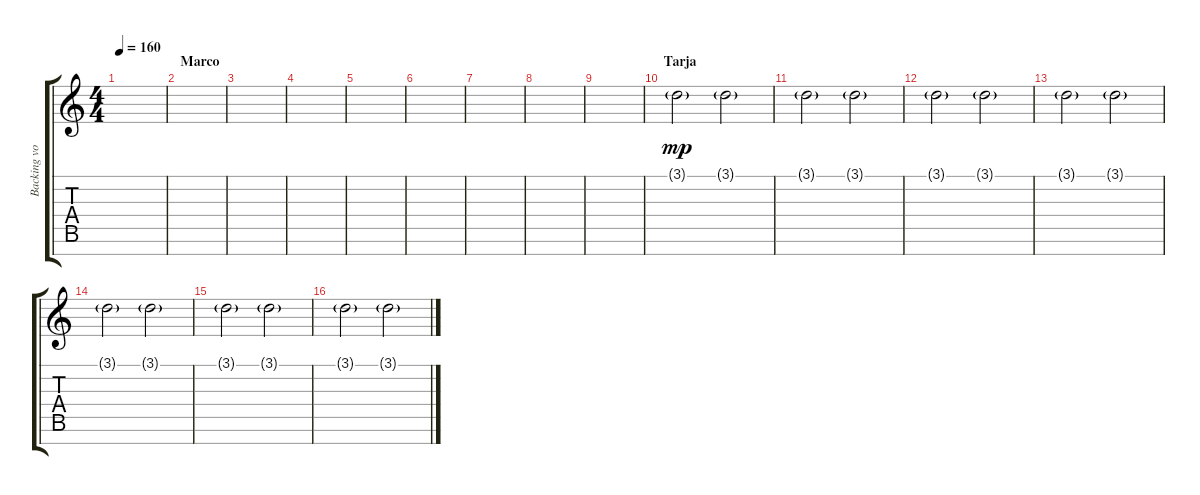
\track ("Backing vocals" "Backing vo") {instrument lead6voice}
\staff {score tabs}
\tuning (B4 E4 B3 G3 D3 A2 E2) {hide}
\ts (4 4)
\tempo 160
\clef g2
\ks c
|
\section ("" "Marco")
|
|
|
|
|
|
|
|
\section ("" "Tarja")
3.1{g}.2{dy mp} 3.1{g}.2 |
3.1{g}.2 3.1{g}.2 |
3.1{g}.2 3.1{g}.2 |
3.1{g}.2 3.1{g}.2 |
3.1{g}.2 3.1{g}.2 |
3.1{g}.2 3.1{g}.2 |
3.1{g}.2 3.1{g}.2
